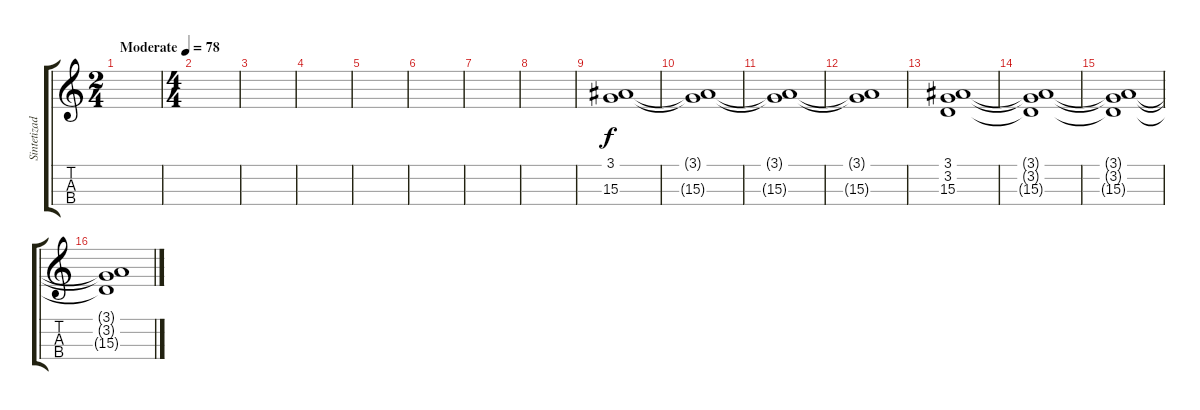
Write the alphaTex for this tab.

\track ("Sintetizador" "Sintetizad") {instrument accordion}
\staff {score tabs}
\tuning (E4 B3 G3 D3) {hide}
\ts (2 4)
\tempo (78 "Moderate")
\clef g2
\ks c
|
\ts (4 4)
|
|
|
|
|
|
|
(3.1 15.3).1{volume 7} |
(3.1{t} 15.3{t}).1 |
(3.1{t} 15.3{t}).1 |
(3.1{t} 15.3{t}).1 |
(3.1 3.2 15.3).1 |
(3.1{t} 3.2{t} 15.3{t}).1 |
(3.1{t} 3.2{t} 15.3{t}).1 |
(3.1{t} 3.2{t} 15.3{t}).1
